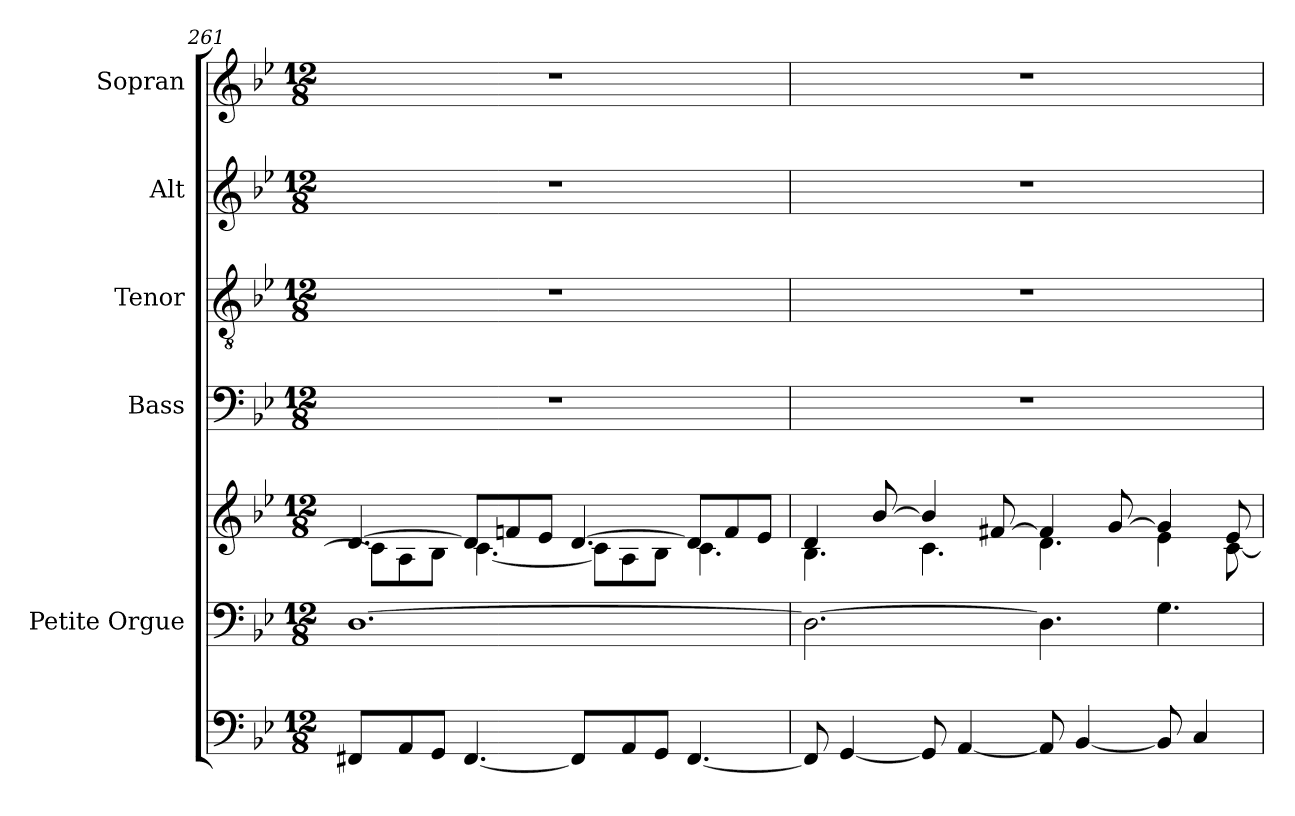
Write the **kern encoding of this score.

**kern	**kern	**kern	**kern	**kern	**kern	**kern
*part6	*part5	*part5	*part4	*part3	*part2	*part1
*staff7	*staff6	*staff5	*staff4	*staff3	*staff2	*staff1
*	*I"Petite Orgue	*	*I"Bass	*I"Tenor	*I"Alt	*I"Sopran
*	*I'Org. 1	*	*I'B.	*I'T.	*I'A.	*I'S.
!!LO:LB:g=z
*clefF4	*clefF4	*clefG2	*clefF4	*clefGv2	*clefG2	*clefG2
*k[b-e-]	*k[b-e-]	*k[b-e-]	*k[b-e-]	*k[b-e-]	*k[b-e-]	*k[b-e-]
*B-:	*B-:	*B-:	*B-:	*B-:	*B-:	*B-:
*M12/8	*M12/8	*M12/8	*M12/8	*M12/8	*M12/8	*M12/8
=261	=261	=261	=261	=261	=261	=261
*	*	*^	*	*	*	*
8FF#X/L	[1.D	[>4.d/	8c\L]	1.r	1.r	1.r	1.r
8AA/	.	.	8A\	.	.	.	.
8GG/J	.	.	8B-\J	.	.	.	.
[4.FF#/	.	8d/L]	[<4.c\	.	.	.	.
.	.	8fn/	.	.	.	.	.
.	.	8e-/J	.	.	.	.	.
8FF#/L]	.	[>4.d/	8c\L]	.	.	.	.
8AA/	.	.	8A\	.	.	.	.
8GG/J	.	.	8B-\J	.	.	.	.
[4.FF#/	.	8d/L]	4.c\	.	.	.	.
.	.	8f/	.	.	.	.	.
.	.	8e-/J	.	.	.	.	.
=262	=262	=262	=262	=262	=262	=262	=262
8FF#/]	2.D\_	4d/	4.B-\	1.r	1.r	1.r	1.r
[4GG/	.	.	.	.	.	.	.
.	.	[>8b-/	.	.	.	.	.
8GG/]	.	4b-/]	4.c\	.	.	.	.
[4AA/	.	.	.	.	.	.	.
.	.	[>8f#X/	.	.	.	.	.
8AA/]	4.D\]	4f#/]	4.d\	.	.	.	.
[4BB-/	.	.	.	.	.	.	.
.	.	[>8g/	.	.	.	.	.
8BB-/]	4.G\	4g/]	4e-\	.	.	.	.
4C/	.	.	.	.	.	.	.
.	.	8e-/	[<8c\	.	.	.	.
*	*	*v	*v	*	*	*	*
=	=	=	=	=	=	=
*-	*-	*-	*-	*-	*-	*-
